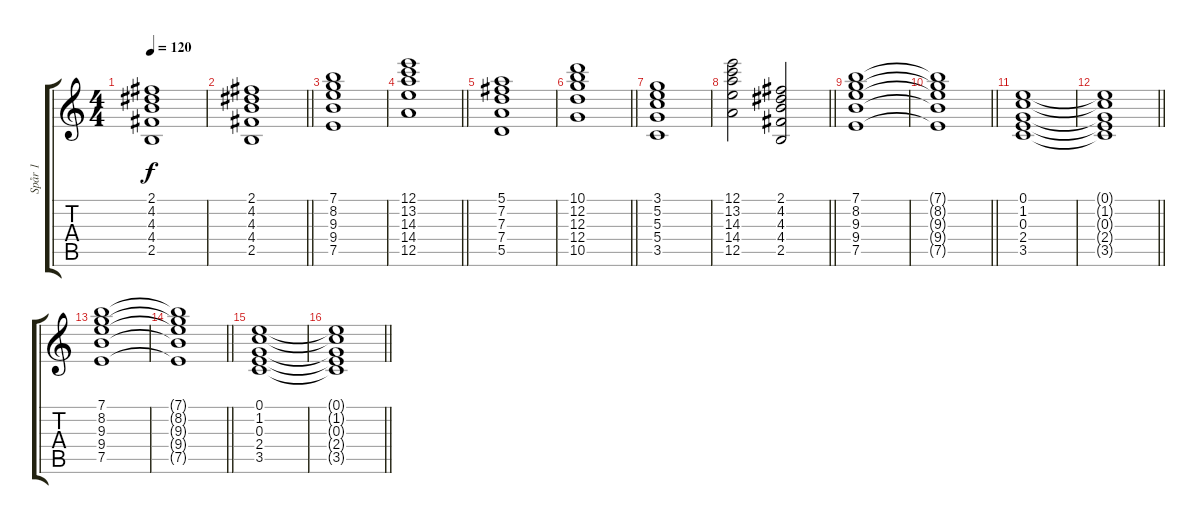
\track ("Spår 1" "Spår 1") {instrument electricguitarjazz}
\staff {score tabs}
\tuning (E4 B3 G3 D3 A2 E2) {hide}
\ts (4 4)
\tempo 120
\clef g2
\ks c
(2.1 4.2 4.3 4.4 2.5).1{dy f} |
\barLineRight lightlight
(2.1 4.2 4.3 4.4 2.5).1 |
(7.1 8.2 9.3 9.4 7.5).1 |
\barLineRight lightlight
(12.1 13.2 14.3 14.4 12.5).1 |
(5.1 7.2 7.3 7.4 5.5).1 |
\barLineRight lightlight
(10.1 12.2 12.3 12.4 10.5).1 |
(3.1 5.2 5.3 5.4 3.5).1 |
\barLineRight lightlight
(12.1 13.2 14.3 14.4 12.5).2 (2.1 4.2 4.3 4.4 2.5).2 |
(7.1 8.2 9.3 9.4 7.5).1 |
\barLineRight lightlight
(7.1{t} 8.2{t} 9.3{t} 9.4{t} 7.5{t}).1 |
(0.1 1.2 0.3 2.4 3.5).1 |
\barLineRight lightlight
(0.1{t} 1.2{t} 0.3{t} 2.4{t} 3.5{t}).1 |
(7.1 8.2 9.3 9.4 7.5).1 |
\barLineRight lightlight
(7.1{t} 8.2{t} 9.3{t} 9.4{t} 7.5{t}).1 |
(0.1 1.2 0.3 2.4 3.5).1 |
\barLineRight lightlight
(0.1{t} 1.2{t} 0.3{t} 2.4{t} 3.5{t}).1
